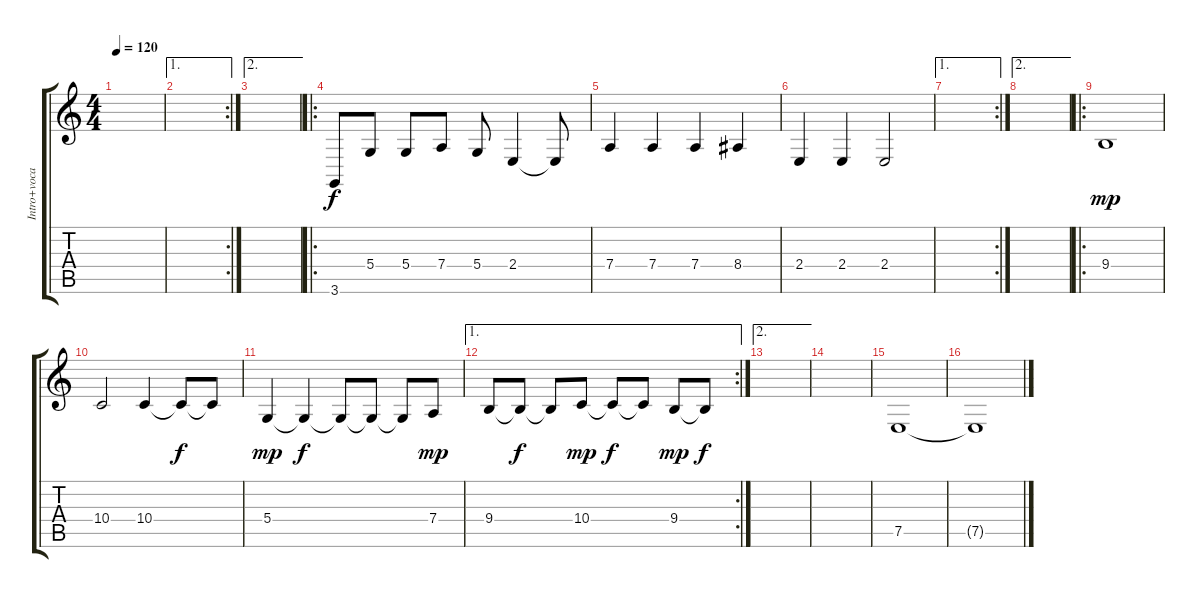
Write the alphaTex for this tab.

\track ("Intro+vocals" "Intro+voca") {instrument steeldrums}
\staff {score tabs}
\tuning (E4 B3 G3 D3 A2 E2) {hide}
\ts (4 4)
\tempo 120
\clef g2
\ks c
|
\ae 1
\rc 2
|
\ae 2
|
\ro
3.6.8{volume 16 balance 0 instrument lead2sawtooth} 5.4.8 5.4.8 7.4.8 5.4.8 2.4.4 2.4{t}.8 |
7.4.4 7.4.4 7.4.4 8.4.4 |
2.4.4 2.4.4 2.4.2 |
\ae 1
\rc 2
|
\ae 2
|
\ro
9.4.1{dy mp volume 16 balance 0 instrument lead2sawtooth} |
10.4.2 10.4.4 10.4{t}.8{dy f} 10.4{t}.8 |
5.4.4{dy mp} 5.4{t}.4{dy f} 5.4{t}.8 5.4{t}.8 5.4{t}.8 7.4.8{dy mp} |
\ae 1
\rc 2
9.4.8 9.4{t}.8{dy f} 9.4{t}.8 10.4.8{dy mp} 10.4{t}.8{dy f} 10.4{t}.8 9.4.8{dy mp} 9.4{t}.8{dy f} |
\ae 2
|
|
7.5.1{volume 16 balance 8 instrument pad2warm} |
7.5{t}.1
